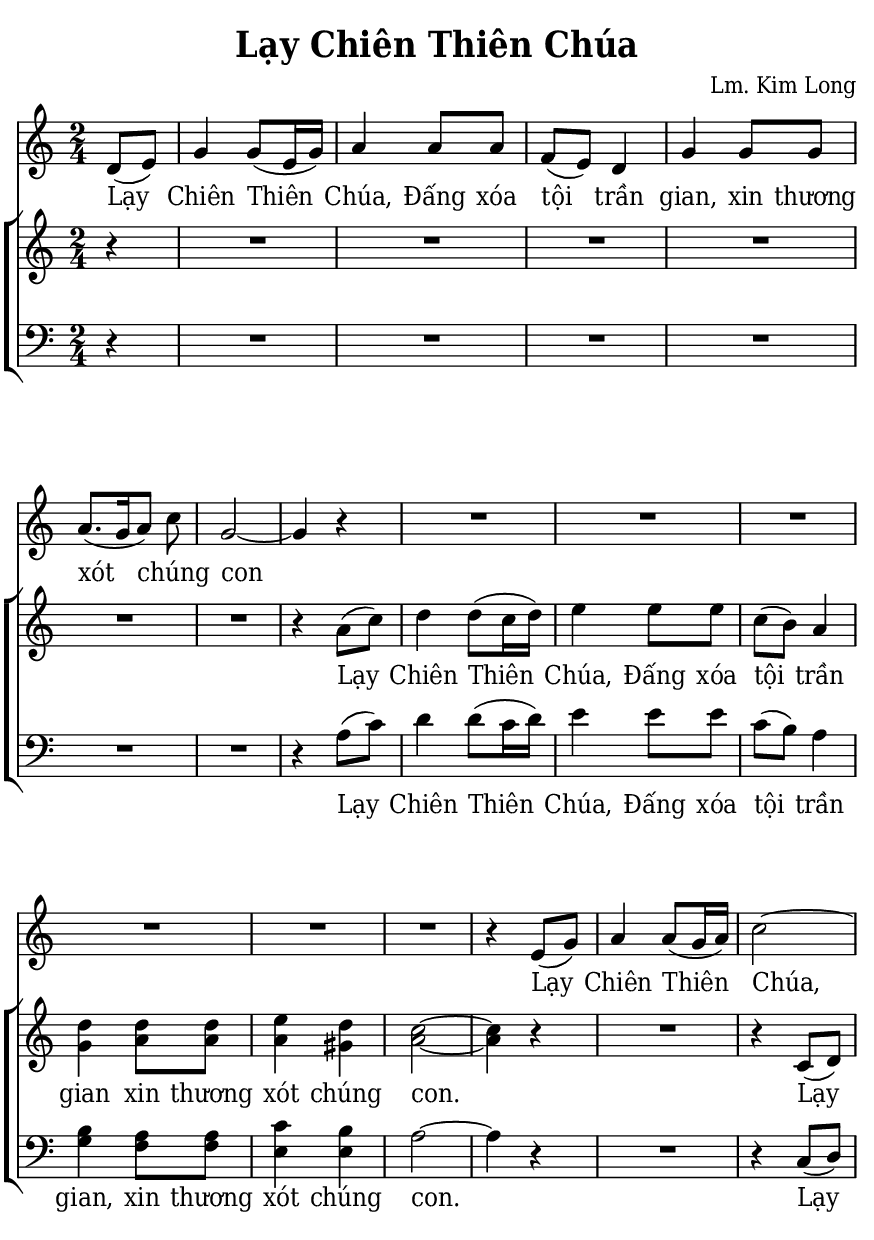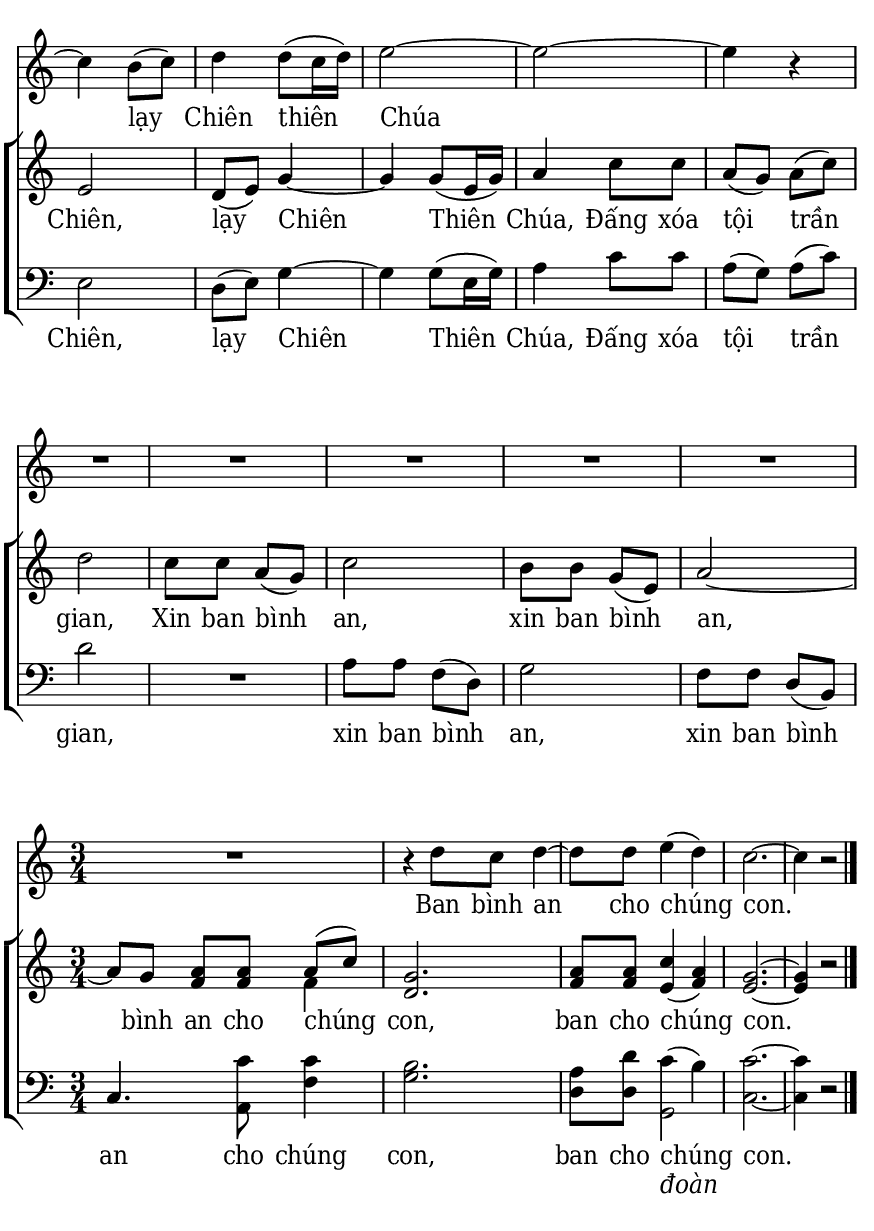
% Cài đặt chung
\version "2.22.1"
\include "english.ly"

\header {
  title = "Lạy Chiên Thiên Chúa"
  composer = "Lm. Kim Long"
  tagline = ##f
}

% Nhạc điệp khúc
nhacDiepKhucChuTe = \relative c' {
  \partial 4 d8 (e) |
  g4 g8 (e16 g) |
  a4 a8 a |
  f (e) d4 |
  g g8 g |
  a8. ([g16 a8]) c |
  g2 ~ |
  g4 r |
  R2*6
  r4 e8 (g) |
  a4 a8 (g16 a) |
  c2 ~ |
  c4 b8 (c) |
  d4 d8 (c16 d) |
  e2 ~ |
  e ~ |
  e4 r |
  R2*5
  
  \override Staff.TimeSignature.break-visibility = #end-of-line-invisible
  \numericTimeSignature
  \time 3/4
  R2.
  r4 d8 c d4 ~ |
  d8 d e4 (d) |
  c2. ~ |
  c4 r2 \bar "|."
}

nhacDiepKhucSop = \relative c'' {
  r4 |
  R2*6
  r4 a8 (c) |
  d4 d8 (c16 d) |
  e4 e8 e |
  c (b) a4 |
  <<
    {
      d4 d8 d |
      e4 d |
      c2 ~ |
      c4
    }
    {
      g4 a8 a |
      a4 gs |
      a2 ~ |
      a4
    }
  >>
  r4 |
  R2
  r4 c,8 (d) |
  e2 |
  d8 (e) g4 ~ |
  g g8 (e16 g) |
  a4 c8 c |
  a (g) a (c) |
  d2 |
  c8 c a (g) |
  c2 |
  b8 b g (e) |
  a2 ~ |
  
  \override Staff.TimeSignature.break-visibility = #end-of-line-invisible
  \numericTimeSignature
  \time 3/4
  a8 [\once \override NoteColumn.X-offset = 1.5 <> g]
  <<
    {
      a8 [a]
    }
    {
      f8 f      
    }
  >>
  <<
    {
      \voiceOne
      a (c) |
    }
    \new Voice = "splitpart" {
      \voiceTwo
      f,4 |      
    }
  >>
  \oneVoice
  <<
    {
      g2. |
      a8 a c4 (a) |
      g2. ~ |
      g4
    }
    {
      d2. |
      f8 f e4 (f) |
      e2. ~ |
      e4
    }
  >>
  r2
}

nhacDiepKhucBas = \relative c' {
  r4 |
  R2*6
  r4 a8 (c) |
  d4 d8 (c16 d) |
  e4 e8 e |
  c (b) a4 |
  <<
    {
      b4 a8 a |
      c4 b |
    }
    {
      g4 f8 f |
      e4 e |
    }
  >>
  a2 ~ |
  a4 r4
  R2
  r4 c,8 (d) |
  e2 |
  d8 (e) g4 ~ |
  g g8 (e16 g) |
  a4 c8 c |
  a (g) a (c) |
  d2 |
  R2
  a8 a f (d) |
  g2 |
  f8 f d (b)
  
  \override Staff.TimeSignature.break-visibility = #end-of-line-invisible
  \numericTimeSignature
  \time 3/4
  c4.
  <<
    {
      c'8 c4 |
      b2. |
      a8 d c4 (b) |
      c2. ~ c4
    }
    {
      a,8 f'4 |
      g2. |
      d8 d g,2 |
      c2. ~ |
      c4
    }
  >>
  r2 \bar "|."
}

% Lời điệp khúc
loiDiepKhucChuTe = \lyricmode {
  Lạy Chiên Thiên Chúa, Đấng xóa tội trần gian,
  xin thương xót chúng con
  Lạy Chiên Thiên Chúa, lạy Chiên thiên Chúa
  Ban bình an cho chúng con.
}

loiDiepKhucSop = \lyricmode {
  Lạy Chiên Thiên Chúa, Đấng xóa tội trần gian
  xin thương xót chúng con.
  Lạy Chiên, lạy Chiên Thiên Chúa,
  Đấng xóa tội trần gian,
  Xin ban bình an, xin ban bình an,
  bình an cho chúng con,
  ban cho chúng con.
}

loiDiepKhucBas = \lyricmode {
  Lạy Chiên Thiên Chúa, Đấng xóa tội trần gian,
  xin thương xót chúng con.
  Lạy Chiên, lạy Chiên Thiên Chúa,
  Đấng xóa tội trần gian,
  xin ban bình an, xin ban bình an cho chúng con,
  ban cho
  <<
  { chúng }
  \new Lyrics {
	  \set associatedVoice = "beBas"
	  \override Lyrics.LyricText.font-shape = #'italic
	  đoàn
	}
  >>
  con.
}

% Dàn trang
%A5

\paper {
  #(set-paper-size "a5")
  top-margin = 3\mm
  bottom-margin = 3\mm
  left-margin = 3\mm
  right-margin = 3\mm
  indent = #0
  #(define fonts
	 (make-pango-font-tree "Deja Vu Serif Condensed"
	 		       "Deja Vu Serif Condensed"
			       "Deja Vu Serif Condensed"
			       (/ 20 20)))
  print-page-number = ##f
}


%A4
%{
\paper {
  #(set-paper-size "a4")
  top-margin = 5\mm
  bottom-margin = 5\mm
  left-margin = 15\mm
  right-margin = 15\mm
  indent = #0
  #(define fonts
	 (make-pango-font-tree "Deja Vu Serif Condensed"
	 		       "Deja Vu Serif Condensed"
			       "Deja Vu Serif Condensed"
			       (/ 20 20)))
  print-page-number = ##f
  page-count = 1
}
%}

TongNhip = {
  \key c \major \time 2/4
  \set Timing.beamExceptions = #'()
  \set Timing.baseMoment = #(ly:make-moment 1/4)
}

\score {
  <<
    \new Staff <<
        \clef treble
        \new Voice = chuTe {
          \TongNhip \nhacDiepKhucChuTe
        }
        \new Lyrics \lyricsto chuTe \loiDiepKhucChuTe
    >>
    \new ChoirStaff <<
      \new Staff <<
          \clef treble
          \new Voice = beSop {
            \TongNhip \nhacDiepKhucSop
          }
          \new Lyrics \lyricsto beSop \loiDiepKhucSop
      >>
      \new Staff <<
          \clef bass
          \new Voice = beBas {
            \TongNhip \nhacDiepKhucBas
          }
          \new Lyrics \lyricsto beBas \loiDiepKhucBas
      >>
    >>
  >>
  \layout {
    \override Lyrics.LyricSpace.minimum-distance = #1
    \override Score.BarNumber.break-visibility = ##(#f #f #f)
    \override Score.SpacingSpanner.uniform-stretching = ##t
  }
}
